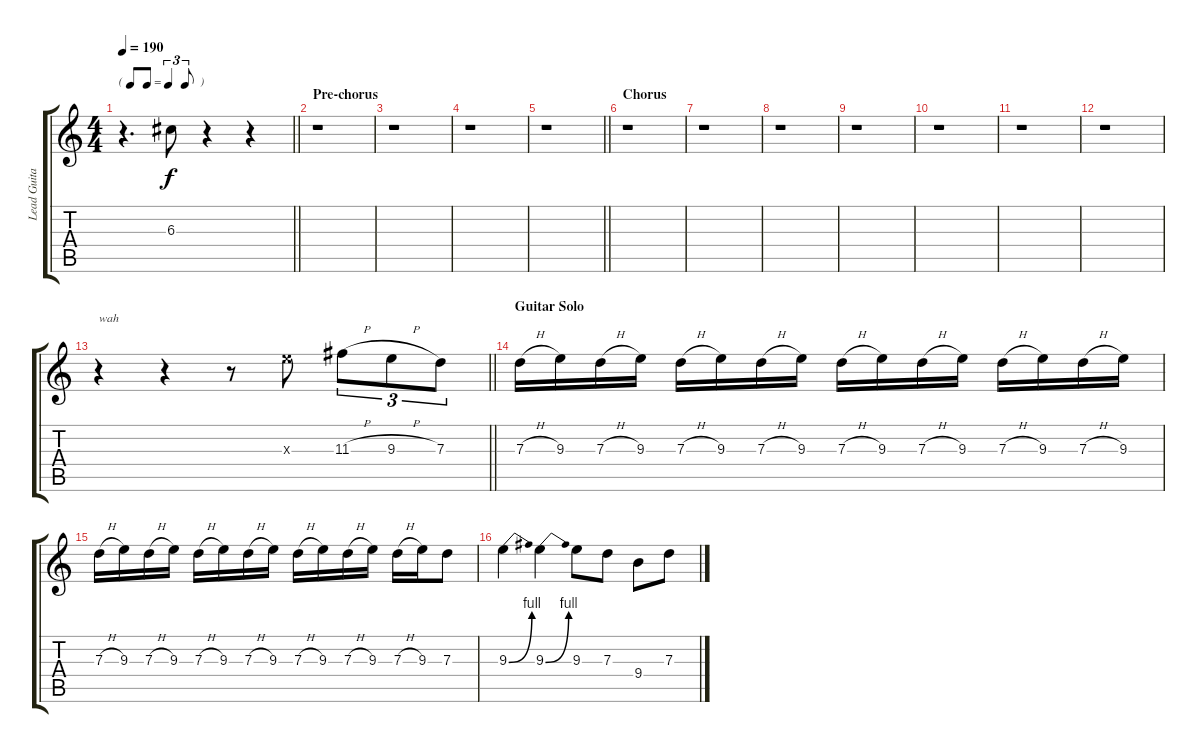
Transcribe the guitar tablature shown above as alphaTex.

\track ("Lead Guitar" "Lead Guita") {instrument overdrivenguitar}
\staff {score tabs}
\tuning (E4 B3 G3 D3 A2 E2) {hide}
\ts (4 4)
\tf triplet8th
\tempo 190
\clef g2
\barLineRight lightlight
\ks c
r.4{d dy f} 6.3.8 r.4 r.4 |
\section ("" "Pre-chorus")
r.1 |
r.1 |
r.1 |
\barLineRight lightlight
r.1 |
\section ("" "Chorus")
r.1 |
r.1 |
r.1 |
r.1 |
r.1 |
r.1 |
r.1 |
\barLineRight lightlight
r.4{txt "wah" volume 15 instrument overdrivenguitar} r.4 r.8 9.3{x}.8 11.3{h}.8{tu (3 2)} 9.3{h}.8{tu (3 2)} 7.3.8{tu (3 2)} |
\section ("" "Guitar Solo")
7.3{h}.16 9.3.16 7.3{h}.16 9.3.16 7.3{h}.16 9.3.16 7.3{h}.16 9.3.16 7.3{h}.16 9.3.16 7.3{h}.16 9.3.16 7.3{h}.16 9.3.16 7.3{h}.16 9.3.16 |
7.3{h}.16 9.3.16 7.3{h}.16 9.3.16 7.3{h}.16 9.3.16 7.3{h}.16 9.3.16 7.3{h}.16 9.3.16 7.3{h}.16 9.3.16 7.3{h}.16 9.3.16 7.3.8 |
9.3{be (bend 0 0 60 4)}.4 9.3{be (bend 0 0 60 4)}.4 9.3.8 7.3.8 9.4.8 7.3.8
